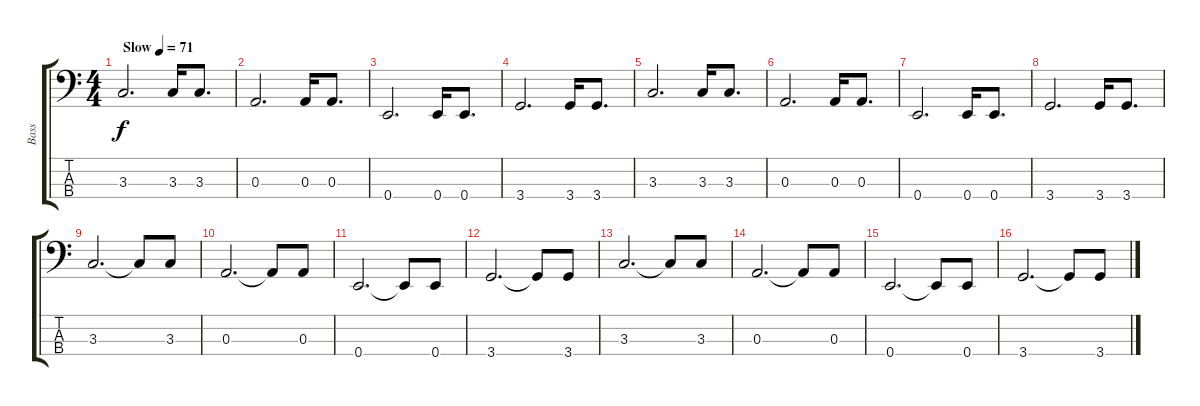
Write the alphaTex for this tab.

\track ("Bass" "Bass") {instrument fretlessbass}
\staff {score tabs}
\tuning (G2 D2 A1 E1) {hide}
\ts (4 4)
\tempo (71 "Slow")
\clef f4
\ks c
3.3.2{d dy f instrument fretlessbass} 3.3.16 3.3.8{d} |
0.3.2{d} 0.3.16 0.3.8{d} |
0.4.2{d} 0.4.16 0.4.8{d} |
3.4.2{d} 3.4.16 3.4.8{d} |
3.3.2{d} 3.3.16 3.3.8{d} |
0.3.2{d} 0.3.16 0.3.8{d} |
0.4.2{d} 0.4.16 0.4.8{d} |
3.4.2{d} 3.4.16 3.4.8{d} |
3.3.2{d} 3.3{t}.8 3.3.8 |
0.3.2{d} 0.3{t}.8 0.3.8 |
0.4.2{d} 0.4{t}.8 0.4.8 |
3.4.2{d} 3.4{t}.8 3.4.8 |
3.3.2{d} 3.3{t}.8 3.3.8 |
0.3.2{d} 0.3{t}.8 0.3.8 |
0.4.2{d} 0.4{t}.8 0.4.8 |
3.4.2{d} 3.4{t}.8 3.4.8
